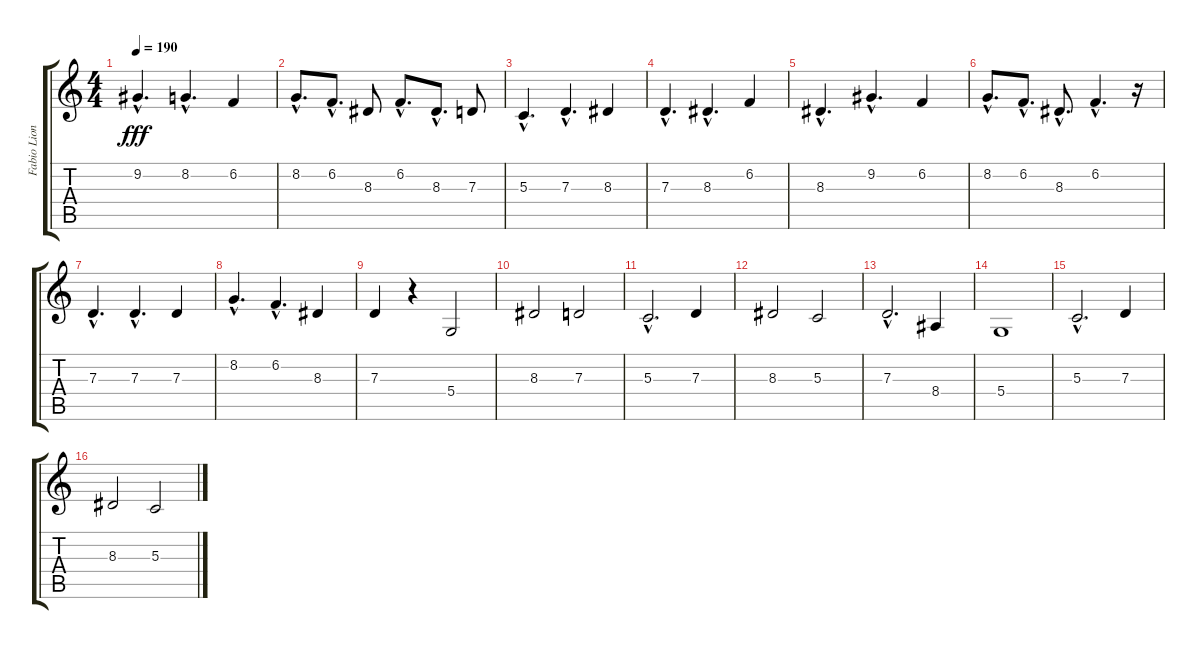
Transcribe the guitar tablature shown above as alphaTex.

\track ("Fabio Lione" "Fabio Lion") {instrument clarinet}
\staff {score tabs}
\tuning (E4 B3 G3 D3 A2 E2) {hide}
\ts (4 4)
\tempo 190
\clef g2
\ks c
9.2{hac}.4{d dy fff} 8.2{hac}.4{d} 6.2.4 |
8.2{hac}.8{d} 6.2{hac}.8{d} 8.3.8 6.2{hac}.8{d} 8.3{hac}.8{d} 7.3.8 |
5.3{hac}.4{d} 7.3{hac}.4{d} 8.3.4 |
7.3{hac}.4{d} 8.3{hac}.4{d} 6.2.4 |
8.3{hac}.4{d} 9.2{hac}.4{d} 6.2.4 |
8.2{hac}.8{d} 6.2{hac}.8{d} 8.3{hac}.8{d} 6.2{hac}.4{d} r.16 |
7.3{hac}.4{d} 7.3{hac}.4{d} 7.3.4 |
8.2{hac}.4{d} 6.2{hac}.4{d} 8.3.4 |
7.3.4 r.4 5.4.2 |
8.3.2 7.3.2 |
5.3{hac}.2{d} 7.3.4 |
8.3.2 5.3.2 |
7.3{hac}.2{d} 8.4.4 |
5.4.1 |
5.3{hac}.2{d} 7.3.4 |
8.3.2 5.3.2
